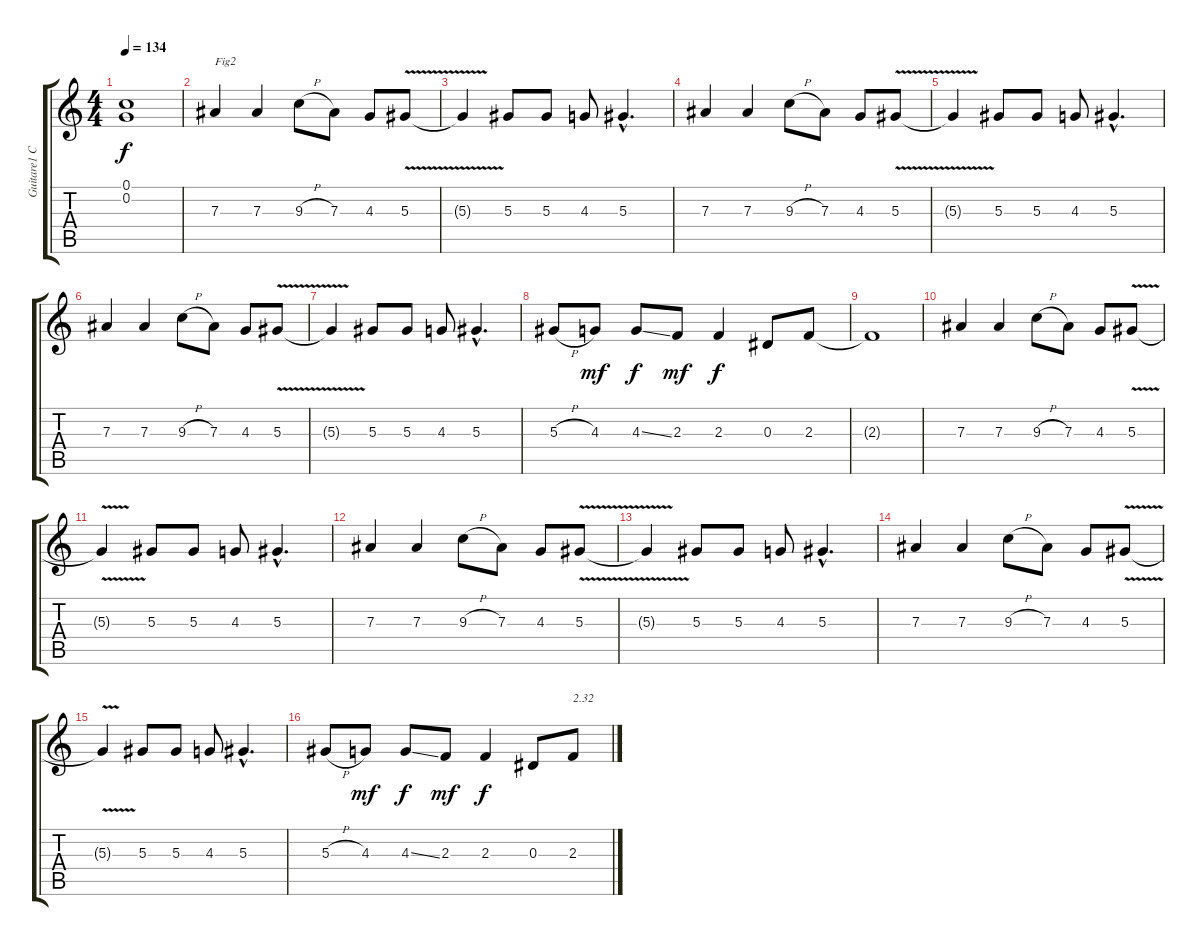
\track ("Guitare1 C" "Guitare1 C") {instrument distortionguitar}
\staff {score tabs}
\tuning (C4 G3 Eb3 Bb2 F2 C2) {hide}
\ts (4 4)
\tempo 134
\clef g2
\ks c
(0.1{t} 0.2{t}).1{dy f} |
7.3.4{txt "Fig2"} 7.3.4 9.3{h}.8 7.3.8 4.3.8 5.3{v}.8 |
5.3{t}.4 5.3.8 5.3.8 4.3.8 5.3{hac}.4{d} |
7.3.4 7.3.4 9.3{h}.8 7.3.8 4.3.8 5.3{v}.8 |
5.3{t}.4 5.3.8 5.3.8 4.3.8 5.3{hac}.4{d} |
7.3.4 7.3.4 9.3{h}.8 7.3.8 4.3.8 5.3{v}.8 |
5.3{t}.4 5.3.8 5.3.8 4.3.8 5.3{hac}.4{d} |
5.3{h}.8 4.3.8{dy mf} 4.3{ss}.8{dy f} 2.3.8{dy mf} 2.3.4{dy f} 0.3.8 2.3.8 |
2.3{t}.1 |
7.3.4 7.3.4 9.3{h}.8 7.3.8 4.3.8 5.3{v}.8 |
5.3{t}.4 5.3.8 5.3.8 4.3.8 5.3{hac}.4{d} |
7.3.4 7.3.4 9.3{h}.8 7.3.8 4.3.8 5.3{v}.8 |
5.3{t}.4 5.3.8 5.3.8 4.3.8 5.3{hac}.4{d} |
7.3.4 7.3.4 9.3{h}.8 7.3.8 4.3.8 5.3{v}.8 |
5.3{t}.4 5.3.8 5.3.8 4.3.8 5.3{hac}.4{d} |
5.3{h}.8 4.3.8{dy mf} 4.3{ss}.8{dy f} 2.3.8{dy mf} 2.3.4{dy f} 0.3.8 2.3.8{txt "2.32"}
